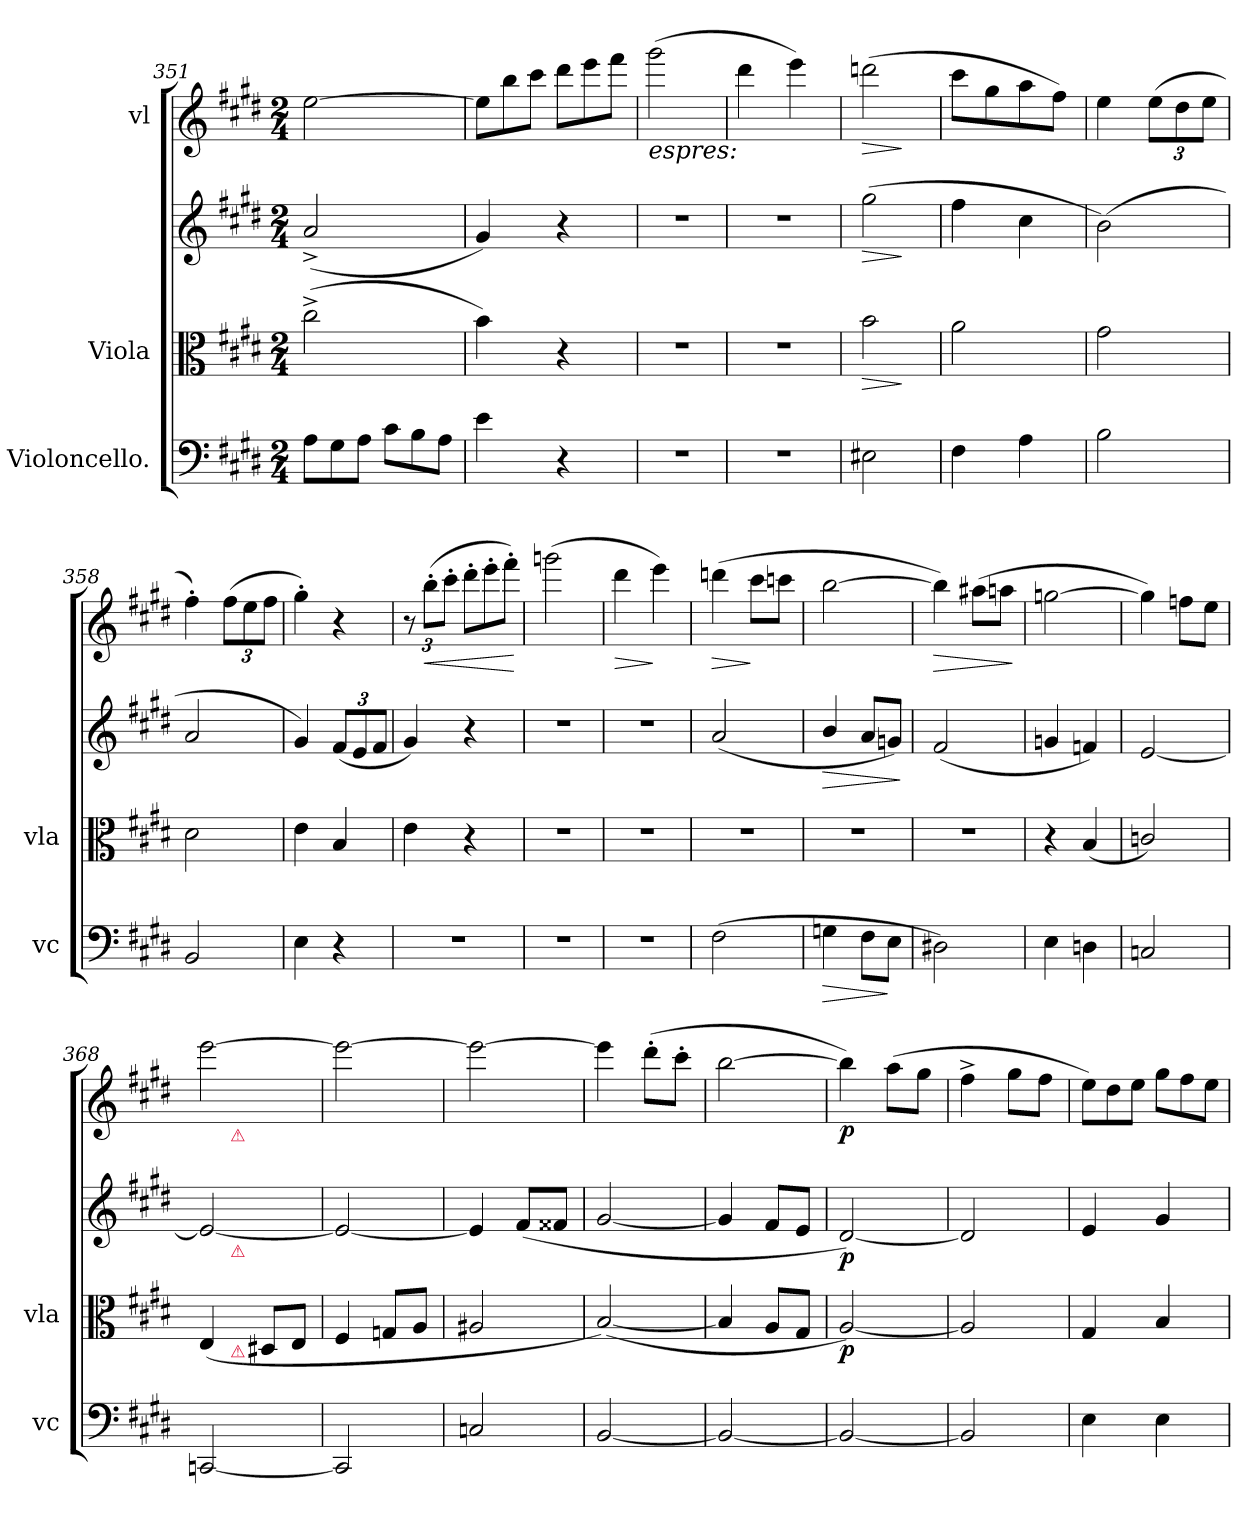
**kern	**dynam	**kern	**dynam	**kern	**dynam	**kern	**dynam
*part4	*part4	*part3	*part3	*part2	*part2	*part1	*part1
*staff4	*staff4	*staff3	*staff3	*staff2	*staff2	*staff1	*staff1
*I"Violoncello.	*	*I"Viola	*	*	*	*I"vl	*
*I'vc	*	*I'vla	*	*	*	*	*
*clefF4	*	*clefC3	*	*clefG2	*	*clefG2	*
*k[f#c#g#d#]	*	*k[f#c#g#d#]	*	*k[f#c#g#d#]	*	*k[f#c#g#d#]	*
*M2/4	*	*M2/4	*	*M2/4	*	*M2/4	*
*Xtuplet	*	*	*	*	*	*	*
=351	=351	=351	=351	=351	=351	=351	=351
12A\L	.	(2cc#^<\	.	(>2a^>/	.	[2ee\	.
12G#\	.	.	.	.	.	.	.
12A\J	.	.	.	.	.	.	.
12c#\L	.	.	.	.	.	.	.
12B\	.	.	.	.	.	.	.
12A\J	.	.	.	.	.	.	.
=352	=352	=352	=352	=352	=352	=352	=352
*	*	*	*	*	*	*Xtuplet	*
4e\	.	4b\)	.	4g#/)	.	12ee\L]	.
.	.	.	.	.	.	12bb\	.
.	.	.	.	.	.	12ccc#\J	.
4r	.	4r	.	4r	.	12ddd#\L	.
.	.	.	.	.	.	12eee\	.
.	.	.	.	.	.	12fff#\J	.
=353	=353	=353	=353	=353	=353	=353	=353
!	!	!	!	!	!	!LO:TX:b:i:t=espres&colon;	!
2r	.	2r	.	2r	.	(2ggg#\	.
=354	=354	=354	=354	=354	=354	=354	=354
2r	.	2r	.	2r	.	4ddd#\	.
.	.	.	.	.	.	4eee\)	.
=355	=355	=355	=355	=355	=355	=355	=355
!	!	!	!LO:HP:b	!	!LO:HP:b	!	!LO:HP:b
2E#X\	.	2b\	>	(2gg#\	>	(2dddn\	>
.	.	.	]	.	]	.	]
=356	=356	=356	=356	=356	=356	=356	=356
4F#\	.	2a\	.	4ff#\	.	8ccc#\L	.
.	.	.	.	.	.	8gg#\	.
4A\	.	.	.	4cc#\	.	8aa\	.
.	.	.	.	.	.	8ff#\J)	.
=357	=357	=357	=357	=357	=357	=357	=357
2B\	.	2g#\	.	(2b\)	.	4ee\	.
*	*	*	*	*	*	*tuplet	*
.	.	.	.	.	.	(12ee\L	.
.	.	.	.	.	.	12dd#\	.
.	.	.	.	.	.	12ee\J	.
=358	=358	=358	=358	=358	=358	=358	=358
2BB/	.	2d#\	.	2a/	.	4ff#'\)	.
.	.	.	.	.	.	(12ff#\L	.
.	.	.	.	.	.	12ee\	.
.	.	.	.	.	.	12ff#\J	.
=359	=359	=359	=359	=359	=359	=359	=359
4E\	.	4e\	.	4g#/)	.	4gg#'\)	.
4r	.	4B/	.	(>12f#/L	.	4r	.
.	.	.	.	12e/	.	.	.
.	.	.	.	12f#/J	.	.	.
=360	=360	=360	=360	=360	=360	=360	=360
*	*	*	*	*	*	*Xbrackettup	*
2r	.	4e\	.	4g#/)	.	12r	.
!	!	!	!	!	!	!	!LO:HP:b
.	.	.	.	.	.	(12bb'\L	<
.	.	.	.	.	.	12ccc#'\J	.
*	*	*	*	*	*	*Xtuplet	*
.	.	4r	.	4r	.	12ddd#'\L	.
.	.	.	.	.	.	12eee'\	.
.	.	.	.	.	.	12fff#'\J)	.
.	.	.	.	.	.	.	[
=361	=361	=361	=361	=361	=361	=361	=361
2r	.	2r	.	2r	.	(2gggn\	.
=362	=362	=362	=362	=362	=362	=362	=362
!	!	!	!	!	!	!	!LO:HP:b
2r	.	2r	.	2r	.	4ddd#\	>
.	.	.	.	.	.	4eee\)	]
=363	=363	=363	=363	=363	=363	=363	=363
!	!	!	!	!	!	!	!LO:HP:b
(2F#\	.	2r	.	(>2a/	.	(4dddn\	>
.	.	.	.	.	.	8ccc#\L	]
.	.	.	.	.	.	8cccn\J	.
=364	=364	=364	=364	=364	=364	=364	=364
!	!LO:HP:b	!	!	!	!LO:HP:b	!	!
4Gn\	>	2r	.	4b/	>	[2bb\	.
8F#\L	.	.	.	8a/L	.	.	.
8E\J	]	.	.	8gn/J)	.	.	.
.	.	.	.	.	]	.	.
=365	=365	=365	=365	=365	=365	=365	=365
!	!	!	!	!	!	!	!LO:HP:b
2D#X\)	.	2r	.	(>2f#/	.	4bb\])	>
.	.	.	.	.	.	(8aa#X\L	.
.	.	.	.	.	.	8aan\J	.
.	.	.	.	.	.	.	]
=366	=366	=366	=366	=366	=366	=366	=366
4E\	.	4r	.	4gn/	.	[2ggn\	.
4Dn\	.	(>4B/	.	4fn/)	.	.	.
=367	=367	=367	=367	=367	=367	=367	=367
2Cn/	.	2cn/)	.	[2e/	.	4gg\])	.
.	.	.	.	.	.	8ffn\L	.
.	.	.	.	.	.	8ee\J	.
=368	=368	=368	=368	=368	=368	=368	=368
*	*	*^	*	*^	*	*^	*
[2CCn/	.	(>4E/	8ryy	.	2e/_	8ryy	.	[2eee\	8ryy	.
!	!	!	!	!	!	!	!	!	!LO:TX:b:color=crimson:t=⚠	!
!	!	!	!	!	!	!LO:TX:b:color=crimson:t=⚠	!	!	!	!
!	!	!	!LO:TX:b:color=crimson:t=⚠	!	!	!	!	!	!	!
.	.	.	4.ryy	.	.	4.ryy	.	.	4.ryy	.
.	.	8D#X/L	.	.	.	.	.	.	.	.
.	.	8E/J	.	.	.	.	.	.	.	.
*	*	*v	*v	*	*	*	*	*v	*v	*
*	*	*	*	*v	*v	*	*	*
=369	=369	=369	=369	=369	=369	=369	=369
2CC/]	.	4F#/	.	2e/_	.	2eee\_	.
.	.	8Gn/L	.	.	.	.	.
.	.	8A/J	.	.	.	.	.
=370	=370	=370	=370	=370	=370	=370	=370
2Cn/	.	2A#X/	.	4e/]	.	2eee\_	.
.	.	.	.	(>8f#/L	.	.	.
.	.	.	.	8f##X/J	.	.	.
=371	=371	=371	=371	=371	=371	=371	=371
[2BB/	.	(>[2B/)	.	[2g#/	.	4eee\]	.
.	.	.	.	.	.	(8ddd#'\L	.
.	.	.	.	.	.	8ccc#'\J	.
=372	=372	=372	=372	=372	=372	=372	=372
2BB/_	.	4B/]	.	4g#/]	.	[2bb\	.
.	.	8A/L	.	8f#/L	.	.	.
.	.	8G#/J	.	8e/J	.	.	.
=373	=373	=373	=373	=373	=373	=373	=373
2BB/_	.	[2A/)	p	[2d#/)	p	4bb\])	p
.	.	.	.	.	.	(8aa\L	.
.	.	.	.	.	.	8gg#\J	.
=374	=374	=374	=374	=374	=374	=374	=374
2BB/]	.	2A/]	.	2d#/]	.	4ff#^<\	.
.	.	.	.	.	.	8gg#\L	.
.	.	.	.	.	.	8ff#\J	.
=375	=375	=375	=375	=375	=375	=375	=375
4E\	.	4G#/	.	4e/	.	12ee\L)	.
.	.	.	.	.	.	12dd#\	.
.	.	.	.	.	.	12ee\J	.
4E\	.	4B/	.	4g#/	.	12gg#\L	.
.	.	.	.	.	.	12ff#\	.
.	.	.	.	.	.	12ee\J	.
=	=	=	=	=	=	=	=
*-	*-	*-	*-	*-	*-	*-	*-
